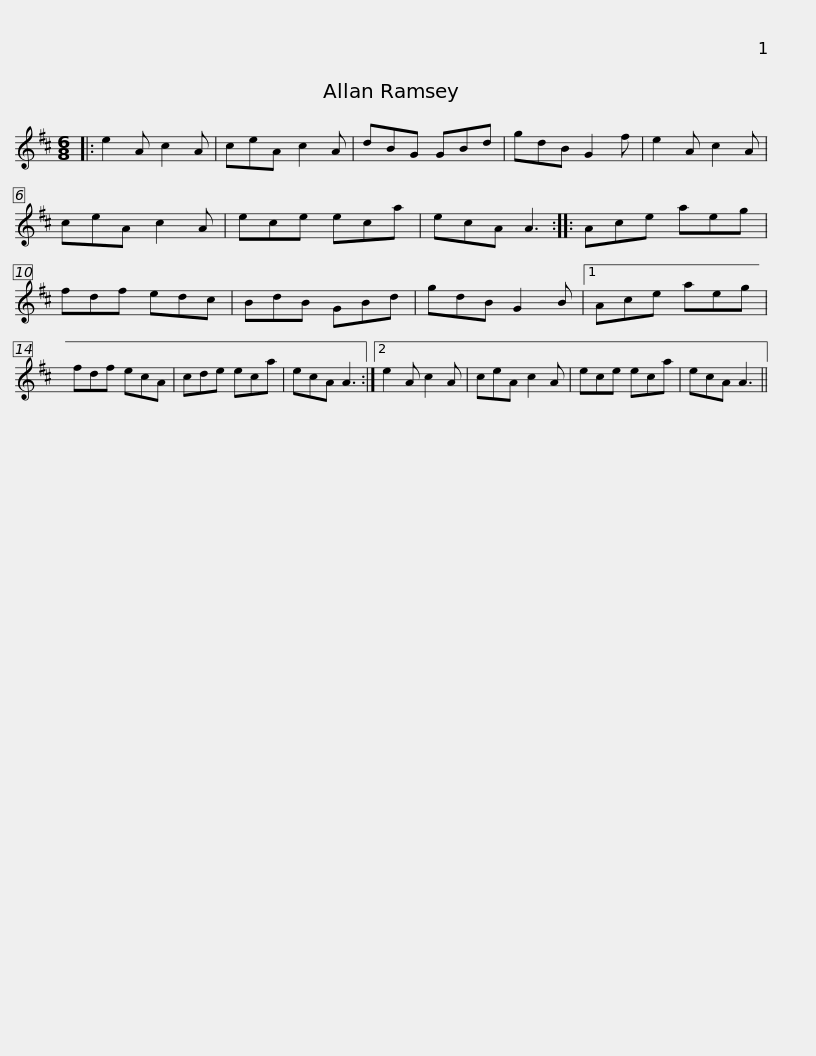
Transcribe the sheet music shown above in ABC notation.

X:1
L:1/8
M:6/8
I:linebreak $
K:D
V:1 treble
V:1
|: e2 A c2 A | ceA c2 A | dBG GBd | gdB G2 f | e2 A c2 A | %5
 ceA c2 A | ece eca |$ ecA A3 :: Ace aeg | fdf edc | %10
 BdB GBd | gdB G2 B |1 Ace aeg | fdf ecA |$ cde eca | %15
 ecA A3 :|2 e2 A c2 A | ceA c2 A | ece eca | ecA A3 || %20
